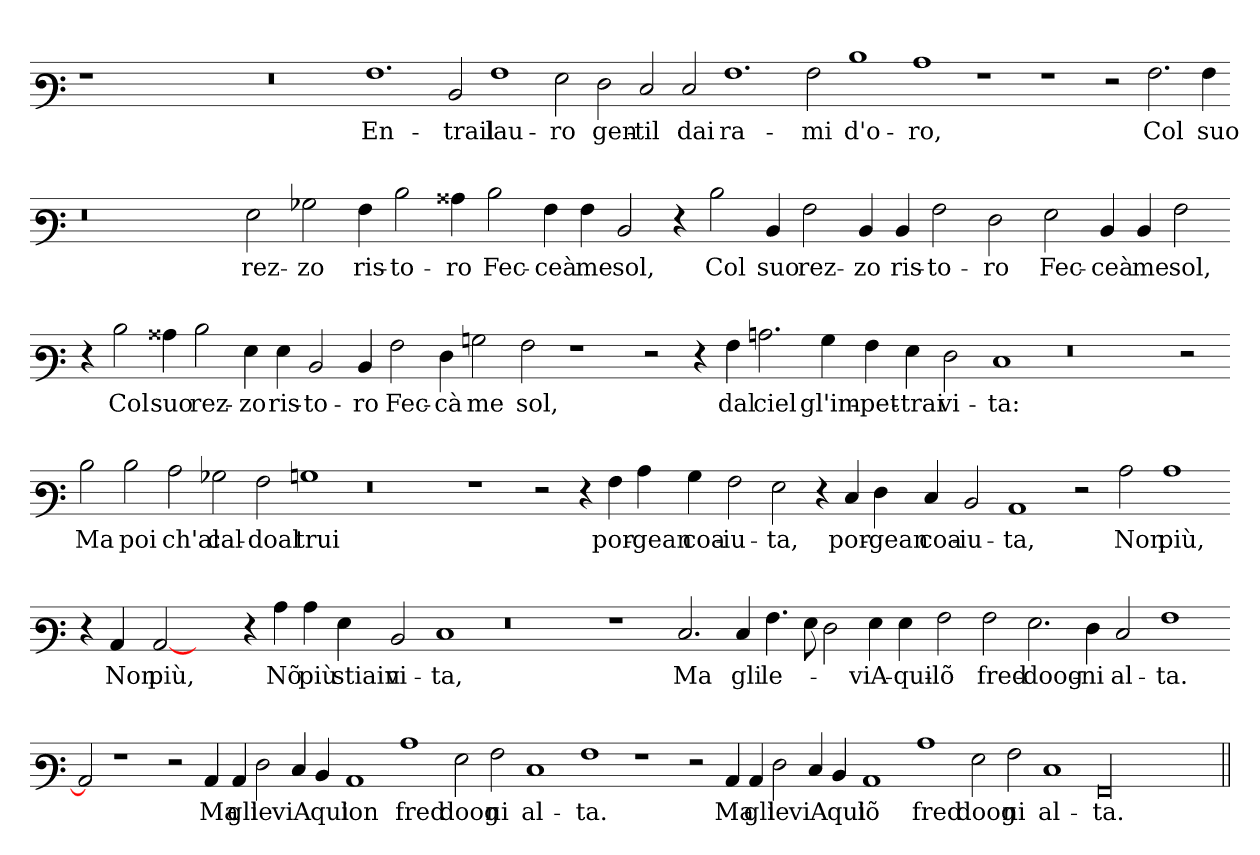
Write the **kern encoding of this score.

**kern	**text
*part1	*part1
*staff1	*staff1
*clefF3	*
*k[]	*
=	=
1r	.
0.ryy	.
0r	.
1.A	En-
2D	trail
1A	lau-
2G	ro
2F	gen-
2E	til
2E	dai
1.A	ra-
2A	mi
1d	d'o-
1c	ro,
1r	.
1r	.
2r	.
2.A	Col
4A	suo
=-	=-
0.r	.
2G	rez-
2B-X	zo
4A	ris-
2d	to-
4c##X	ro
2d	Fec-
4A	ceà
4A	me
2D	sol,
4r	.
2d	Col
4D	suo
2A	rez-
4D	zo
4D	ris-
2A	to-
2F	ro
2G	Fec-
4D	ceà
4D	me
2A	sol,
=-	=-
4r	.
2d	Col
4c##X	suo
2d	rez-
4G	zo
4G	ris-
2D	to-
4D	ro
2A	Fec-
4F	cà
2B	me
2A	sol,
1r	.
2r	.
4r	.
4A	dal
2.c	ciel
4B	gl'im-
4A	pet-
4G	trai
2F	vi-
1E	ta:
0r	.
2r	.
=-	=-
2d	Ma
2d	poi
2c	ch'al
2B-X	cal-
2A	doal-
1B	trui
0r	.
1r	.
2r	.
4r	.
4A	por-
4c	gean-
4B	coa-
2A	iu-
2G	ta,
4r	.
4E	por-
4F	gean-
4E	coa-
2D	iu-
1C	ta,
2r	.
2c	Non
1c	più,
=-	=-
4r	.
4C	Non
[2C	più,
2ryy	.
4r	.
4c	Nõ
4c	più
4G	stiain
2D	vi-
1E	ta,
0r	.
1r	.
2.E	Ma
4E	gli
4.A	le-
8G	.
2F	.
4G	viA-
4G	qui-
2A	lõ
2A	fred-
2.G	doog-
4F	ni
2E	al-
1A	ta.
=-	=-
2C]	.
1r	.
2r	.
4C	Ma
4C	gli
2F	le-
4E	viA-
4D	qui-
1C	lon
1c	fred-
2G	doog-
2A	ni
1E	al-
1A	ta.
1r	.
2r	.
4C	Ma
4C	gli
2F	le-
4E	viA-
4D	qui-
1C	lõ
1c	fred-
2G	doog-
2A	ni
1E	al-
00AA/	ta.
=||	=||
*-	*-
